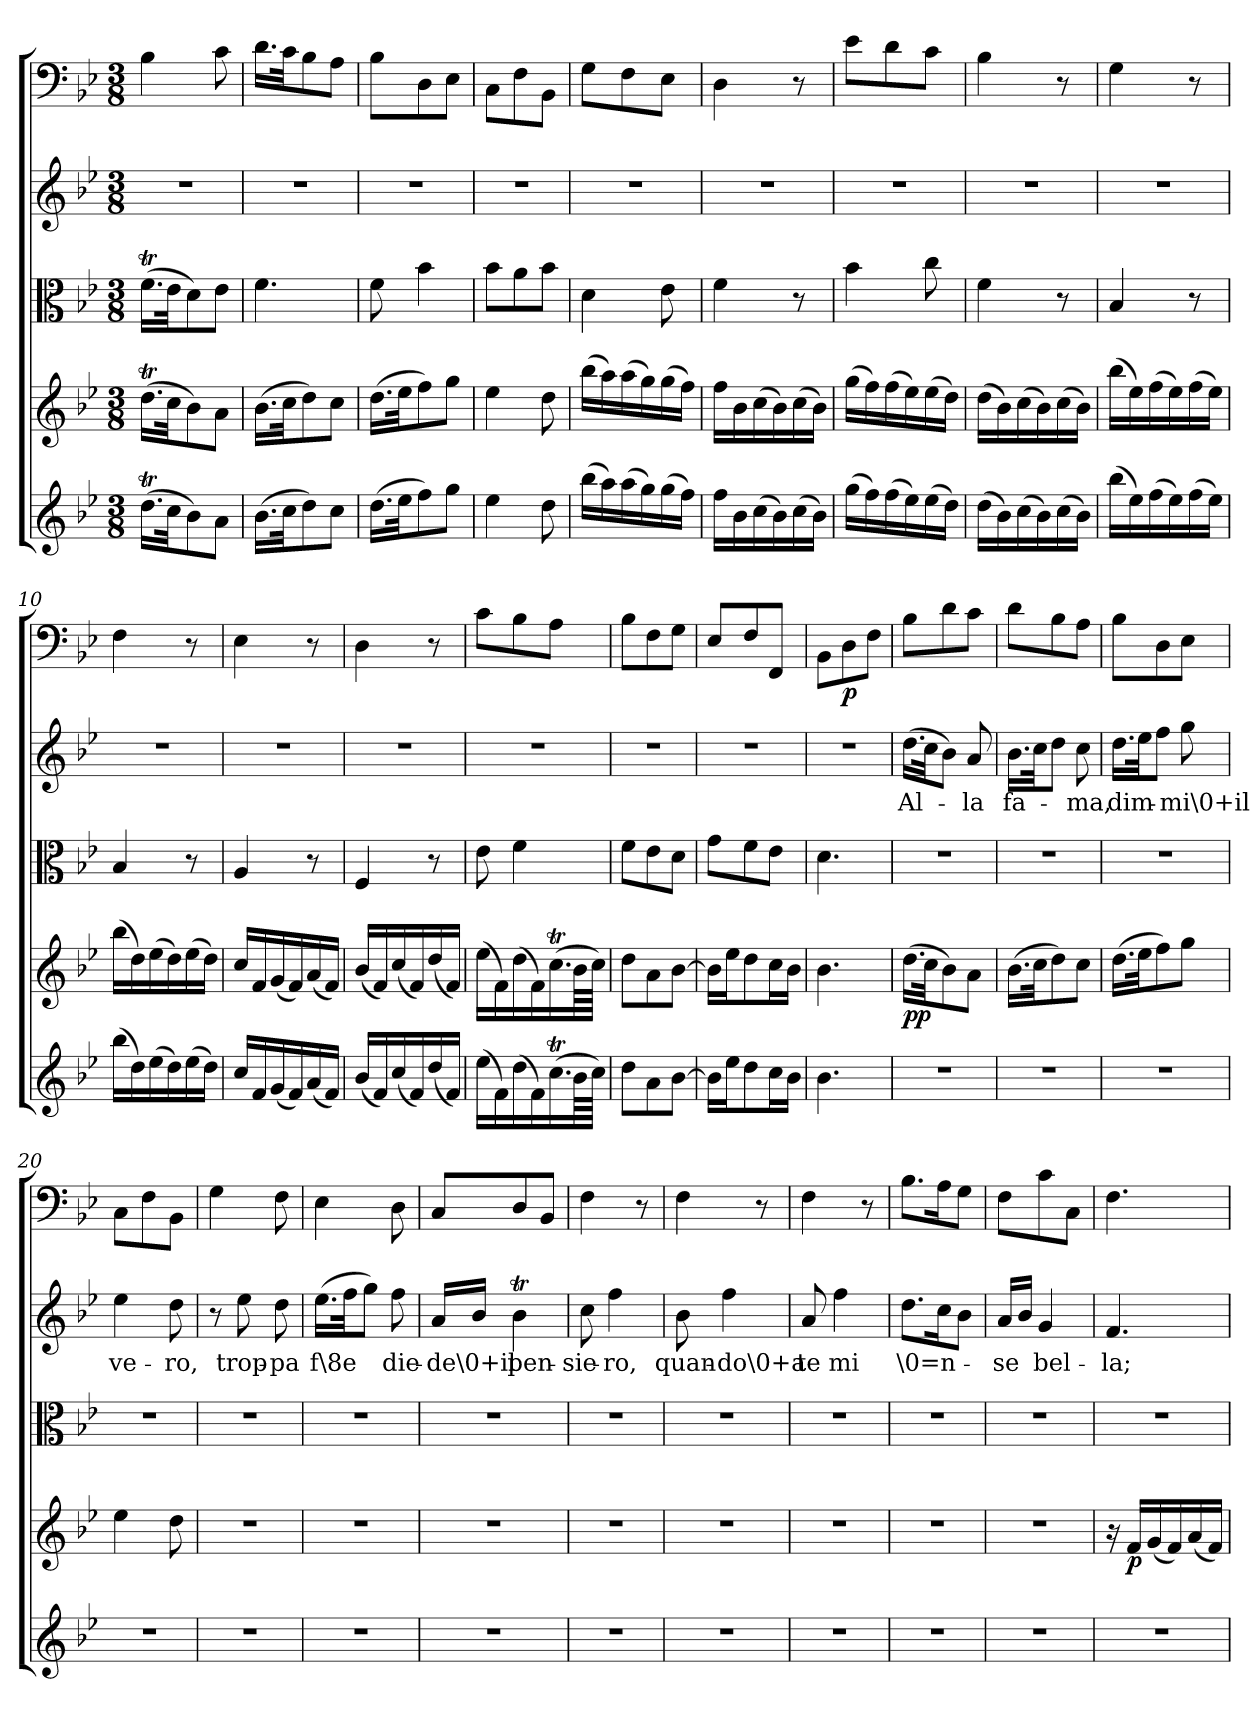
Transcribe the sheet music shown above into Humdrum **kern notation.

**kern	**kern	**dynam	**kern	**kern	**text	**kern	**dynam
*part5	*part4	*part4	*part3	*part2	*part2	*part1	*part1
*staff5	*staff4	*staff4	*staff3	*staff2	*staff2	*staff1	*staff1
*clefG2	*clefG2	*	*clefC3	*clefG2	*	*clefF4	*
*k[b-e-]	*k[b-e-]	*	*k[b-e-]	*k[b-e-]	*	*k[b-e-]	*
*B-:	*B-:	*	*B-:	*B-:	*	*B-:	*
*M3/8	*M3/8	*	*M3/8	*M3/8	*	*M3/8	*
=1	=1	=1	=1	=1	=1	=1	=1
(16.ddt\LL	(16.ddt\LL	.	(16.fT\LL	4.r	.	4B-\	.
32cc\JK	32cc\JK	.	32e-\JK	.	.	.	.
8b-\)	8b-\)	.	8d\)	.	.	.	.
8a\J	8a\J	.	8e-\J	.	.	8c\	.
=2	=2	=2	=2	=2	=2	=2	=2
(16.b-\LL	(16.b-\LL	.	4.f\	4.r	.	16.d\LL	.
32cc\JK	32cc\JK	.	.	.	.	32c\JK	.
8dd\)	8dd\)	.	.	.	.	8B-\	.
8cc\J	8cc\J	.	.	.	.	8A\J	.
=3	=3	=3	=3	=3	=3	=3	=3
(16.dd\LL	(16.dd\LL	.	8f\	4.r	.	8B-\L	.
32ee-\JK	32ee-\JK	.	.	.	.	.	.
8ff\)	8ff\)	.	4b-\	.	.	8D\	.
8gg\J	8gg\J	.	.	.	.	8E-\J	.
=4	=4	=4	=4	=4	=4	=4	=4
4ee-\	4ee-\	.	8b-\L	4.r	.	8C\L	.
.	.	.	8a\	.	.	8F\	.
8dd\	8dd\	.	8b-\J	.	.	8BB-\J	.
=5	=5	=5	=5	=5	=5	=5	=5
(16bb-\LL	(16bb-\LL	.	4d\	4.r	.	8G\L	.
16aa\)	16aa\)	.	.	.	.	.	.
(16aa\	(16aa\	.	.	.	.	8F\	.
16gg\)	16gg\)	.	.	.	.	.	.
(16gg\	(16gg\	.	8e-\	.	.	8E-\J	.
16ff\JJ)	16ff\JJ)	.	.	.	.	.	.
=6	=6	=6	=6	=6	=6	=6	=6
16ff\LL	16ff\LL	.	4f\	4.r	.	4D\	.
16b-\	16b-\	.	.	.	.	.	.
(16cc\	(16cc\	.	.	.	.	.	.
16b-\)	16b-\)	.	.	.	.	.	.
(16cc\	(16cc\	.	8r	.	.	8r	.
16b-\JJ)	16b-\JJ)	.	.	.	.	.	.
=7	=7	=7	=7	=7	=7	=7	=7
(16gg\LL	(16gg\LL	.	4b-\	4.r	.	8e-\L	.
16ff\)	16ff\)	.	.	.	.	.	.
(16ff\	(16ff\	.	.	.	.	8d\	.
16ee-\)	16ee-\)	.	.	.	.	.	.
(16ee-\	(16ee-\	.	8cc\	.	.	8c\J	.
16dd\JJ)	16dd\JJ)	.	.	.	.	.	.
=8	=8	=8	=8	=8	=8	=8	=8
(16dd\LL	(16dd\LL	.	4f\	4.r	.	4B-\	.
16b-\)	16b-\)	.	.	.	.	.	.
(16cc\	(16cc\	.	.	.	.	.	.
16b-\)	16b-\)	.	.	.	.	.	.
(16cc\	(16cc\	.	8r	.	.	8r	.
16b-\JJ)	16b-\JJ)	.	.	.	.	.	.
=9	=9	=9	=9	=9	=9	=9	=9
(16bb-\LL	(16bb-\LL	.	4B-/	4.r	.	4G\	.
16ee-\)	16ee-\)	.	.	.	.	.	.
(16ff\	(16ff\	.	.	.	.	.	.
16ee-\)	16ee-\)	.	.	.	.	.	.
(16ff\	(16ff\	.	8r	.	.	8r	.
16ee-\JJ)	16ee-\JJ)	.	.	.	.	.	.
=10	=10	=10	=10	=10	=10	=10	=10
(16bb-\LL	(16bb-\LL	.	4B-/	4.r	.	4F\	.
16dd\)	16dd\)	.	.	.	.	.	.
(16ee-\	(16ee-\	.	.	.	.	.	.
16dd\)	16dd\)	.	.	.	.	.	.
(16ee-\	(16ee-\	.	8r	.	.	8r	.
16dd\JJ)	16dd\JJ)	.	.	.	.	.	.
=11	=11	=11	=11	=11	=11	=11	=11
16cc/LL	16cc/LL	.	4A/	4.r	.	4E-\	.
16f/	16f/	.	.	.	.	.	.
(16g/	(16g/	.	.	.	.	.	.
16f/)	16f/)	.	.	.	.	.	.
(16a/	(16a/	.	8r	.	.	8r	.
16f/JJ)	16f/JJ)	.	.	.	.	.	.
=12	=12	=12	=12	=12	=12	=12	=12
(16b-/LL	(16b-/LL	.	4F/	4.r	.	4D\	.
16f/)	16f/)	.	.	.	.	.	.
(16cc/	(16cc/	.	.	.	.	.	.
16f/)	16f/)	.	.	.	.	.	.
(16dd/	(16dd/	.	8r	.	.	8r	.
16f/JJ)	16f/JJ)	.	.	.	.	.	.
=13	=13	=13	=13	=13	=13	=13	=13
(16ee-\LL	(16ee-\LL	.	8e-\	4.r	.	8c\L	.
16f\)	16f\)	.	.	.	.	.	.
(16dd\	(16dd\	.	4f\	.	.	8B-\	.
16f\)	16f\)	.	.	.	.	.	.
(16.ccT\	(16.ccT\	.	.	.	.	8A\J	.
64b-\LL	64b-\LL	.	.	.	.	.	.
64cc\JJJJ)	64cc\JJJJ)	.	.	.	.	.	.
=14	=14	=14	=14	=14	=14	=14	=14
8dd\L	8dd\L	.	8f\L	4.r	.	8B-\L	.
8a\	8a\	.	8e-\	.	.	8F\	.
[8b-\J	[8b-\J	.	8d\J	.	.	8G\J	.
=15	=15	=15	=15	=15	=15	=15	=15
16b-\LL]	16b-\LL]	.	8g\L	4.r	.	8E-/L	.
16ee-\J	16ee-\J	.	.	.	.	.	.
8dd\	8dd\	.	8f\	.	.	8F/	.
16cc\L	16cc\L	.	8e-\J	.	.	8FF/J	.
16b-\JJ	16b-\JJ	.	.	.	.	.	.
=16	=16	=16	=16	=16	=16	=16	=16
4.b-\	4.b-\	.	4.d\	4.r	.	8BB-\L	.
.	.	.	.	.	.	8D\	p
.	.	.	.	.	.	8F\J	.
=17	=17	=17	=17	=17	=17	=17	=17
4.r	(16.dd\LL	pp	4.r	(16.dd\LL	Al-	8B-\L	.
.	32cc\JK	.	.	32cc\JK	.	.	.
.	8b-\)	.	.	8b-\J)	.	8d\	.
.	8a\J	.	.	8a/	-la	8c\J	.
=18	=18	=18	=18	=18	=18	=18	=18
4.r	(16.b-\LL	.	4.r	16.b-\LL	fa-	8d\L	.
.	32cc\JK	.	.	32cc\JK	.	.	.
.	8dd\)	.	.	8dd\J	.	8B-\	.
.	8cc\J	.	.	8cc\	-ma,	8A\J	.
=19	=19	=19	=19	=19	=19	=19	=19
4.r	(16.dd\LL	.	4.r	16.dd\LL	dim-	8B-\L	.
.	32ee-\JK	.	.	32ee-\JK	.	.	.
.	8ff\)	.	.	8ff\J	.	8D\	.
.	8gg\J	.	.	8gg\	-mi\0+il	8E-\J	.
=20	=20	=20	=20	=20	=20	=20	=20
4.r	4ee-\	.	4.r	4ee-\	ve-	8C\L	.
.	.	.	.	.	.	8F\	.
.	8dd\	.	.	8dd\	-ro,	8BB-\J	.
=21	=21	=21	=21	=21	=21	=21	=21
4.r	4.r	.	4.r	8r	.	4G\	.
.	.	.	.	8ee-\	trop-	.	.
.	.	.	.	8dd\	-pa	8F\	.
=22	=22	=22	=22	=22	=22	=22	=22
4.r	4.r	.	4.r	(16.ee-\LL	f\8e	4E-\	.
.	.	.	.	32ff\JK	.	.	.
.	.	.	.	8gg\J)	.	.	.
.	.	.	.	8ff\	die-	8D\	.
=23	=23	=23	=23	=23	=23	=23	=23
4.r	4.r	.	4.r	16a/LL	-de\0+il	8C/L	.
.	.	.	.	16b-/JJ	.	.	.
.	.	.	.	4b-T\	pen-	8D/	.
.	.	.	.	.	.	8BB-/J	.
=24	=24	=24	=24	=24	=24	=24	=24
4.r	4.r	.	4.r	8cc\	-sie-	4F\	.
.	.	.	.	4ff\	-ro,	.	.
.	.	.	.	.	.	8r	.
=25	=25	=25	=25	=25	=25	=25	=25
4.r	4.r	.	4.r	8b-\	quan-	4F\	.
.	.	.	.	4ff\	-do\0+a	.	.
.	.	.	.	.	.	8r	.
=26	=26	=26	=26	=26	=26	=26	=26
4.r	4.r	.	4.r	8a/	te	4F\	.
.	.	.	.	4ff\	mi	.	.
.	.	.	.	.	.	8r	.
=27	=27	=27	=27	=27	=27	=27	=27
4.r	4.r	.	4.r	8.dd\L	\0=n-	8.B-\L	.
.	.	.	.	16cc\K	.	16A\K	.
.	.	.	.	8b-\J	.	8G\J	.
=28	=28	=28	=28	=28	=28	=28	=28
4.r	4.r	.	4.r	16a/LL	-se	8F\L	.
.	.	.	.	16b-/JJ	.	.	.
.	.	.	.	4g/	bel-	8c\	.
.	.	.	.	.	.	8C\J	.
=29	=29	=29	=29	=29	=29	=29	=29
4.r	16r	.	4.r	4.f/	-la;	4.F\	.
.	16f/LL	p	.	.	.	.	.
.	(16g/	.	.	.	.	.	.
.	16f/)	.	.	.	.	.	.
.	(16a/	.	.	.	.	.	.
.	16f/JJ)	.	.	.	.	.	.
=	=	=	=	=	=	=	=
*-	*-	*-	*-	*-	*-	*-	*-
